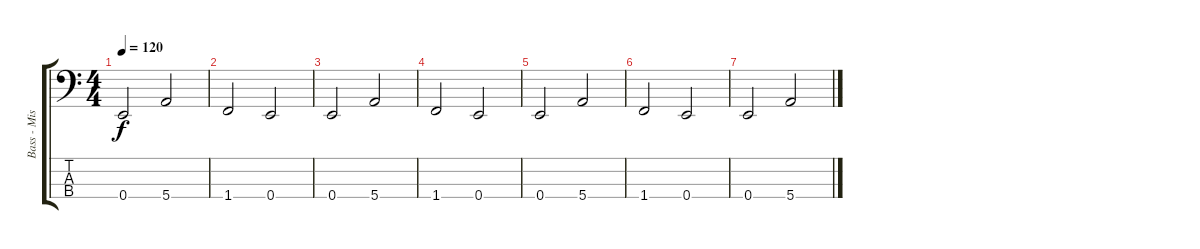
\track ("Bass - Misa" "Bass - Mis") {instrument electricbassfinger}
\staff {score tabs}
\tuning (G2 D2 A1 E1) {hide}
\ts (4 4)
\tempo 120
\clef f4
\ks c
0.4.2{dy f} 5.4.2 |
1.4.2 0.4.2 |
0.4.2 5.4.2 |
1.4.2 0.4.2 |
0.4.2 5.4.2 |
1.4.2 0.4.2 |
0.4.2 5.4.2
